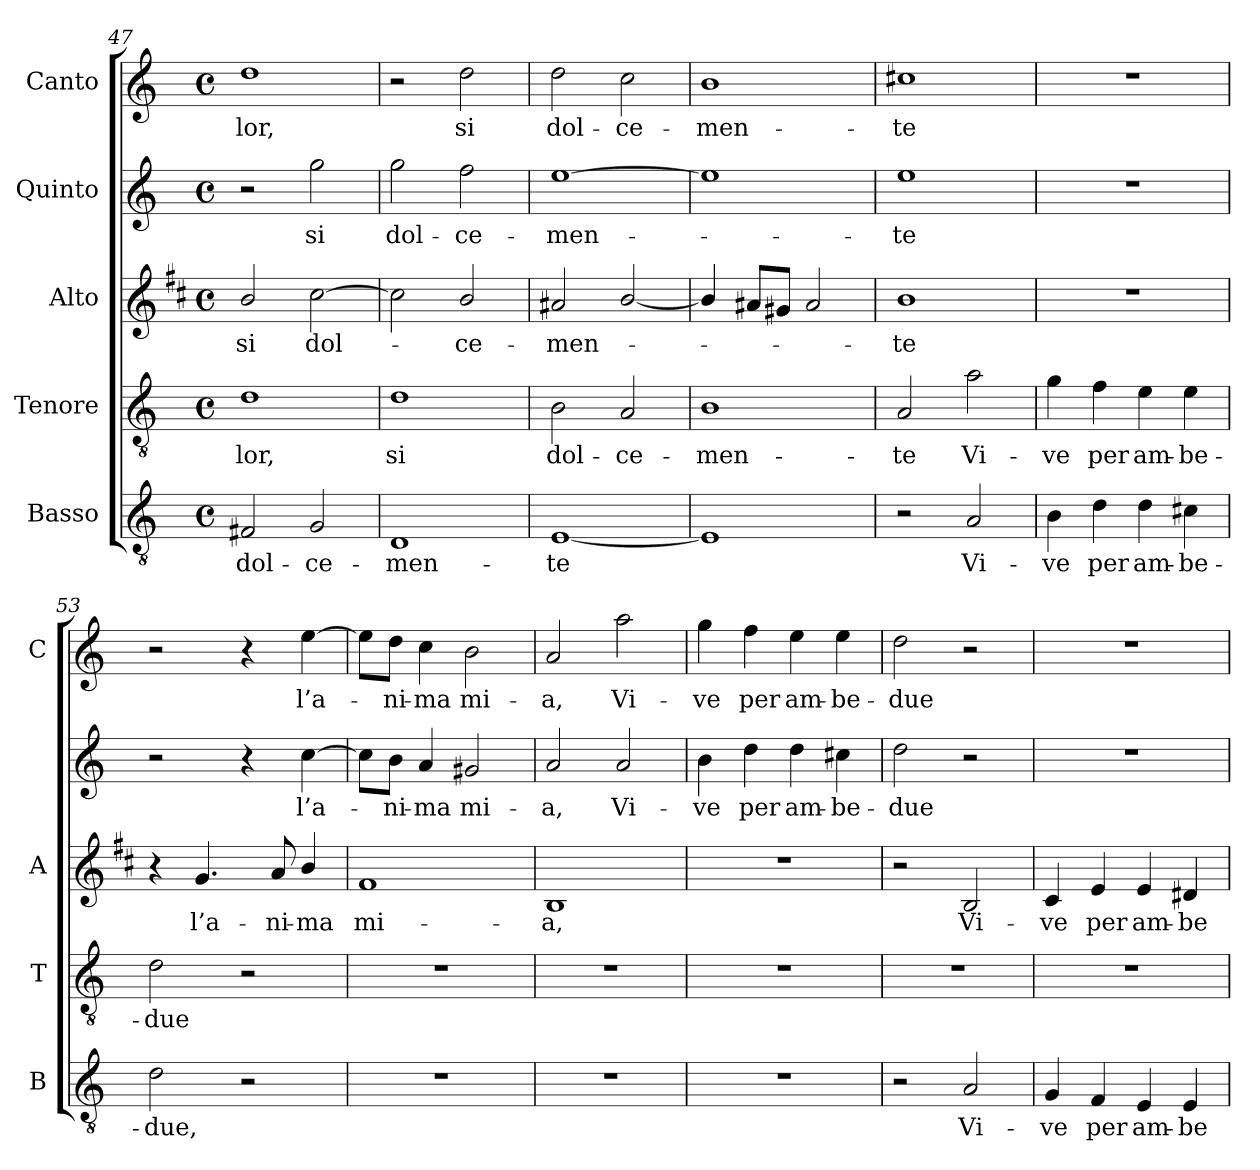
**kern	**text	**kern	**text	**kern	**text	**kern	**text	**kern	**text
*part5	*part5	*part4	*part4	*part3	*part3	*part2	*part2	*part1	*part1
*staff5	*staff5	*staff4	*staff4	*staff3	*staff3	*staff2	*staff2	*staff1	*staff1
*I"Basso	*	*I"Tenore	*	*I"Alto	*	*I"Quinto	*	*I"Canto	*
*I'B	*	*I'T	*	*I'A	*	*	*	*I'C	*
*clefGv2	*	*clefGv2	*	*clefG2	*	*clefG2	*	*clefG2	*
*	*	*	*	*ITrd1c2	*	*	*	*	*
*k[]	*	*k[]	*	*k[]	*	*k[]	*	*k[]	*
*C:	*	*C:	*	*C:	*	*C:	*	*C:	*
*M4/4	*	*M4/4	*	*M4/4	*	*M4/4	*	*M4/4	*
*met(c)	*	*met(c)	*	*met(c)	*	*met(c)	*	*met(c)	*
=47	=47	=47	=47	=47	=47	=47	=47	=47	=47
!	!LO:LY:b	!	!LO:LY:b	!	!LO:LY:b	!	!	!	!LO:LY:b
2F#X/	dol-	1d	lor,	2a/	si	2r	.	1dd	lor,
!	!LO:LY:b	!	!	!	!LO:LY:b	!	!LO:LY:b	!	!
2G/	-ce-	.	.	[2b\	dol-	2gg\	si	.	.
=48	=48	=48	=48	=48	=48	=48	=48	=48	=48
!	!LO:LY:b	!	!LO:LY:b	!	!	!	!LO:LY:b	!	!
1D	-men-	1d	si	2b\]	.	2gg\	dol-	2r	.
!	!	!	!	!	!LO:LY:b	!	!LO:LY:b	!	!LO:LY:b
.	.	.	.	2a/	-ce-	2ff\	-ce-	2dd\	si
=49	=49	=49	=49	=49	=49	=49	=49	=49	=49
!	!LO:LY:b	!	!LO:LY:b	!	!LO:LY:b	!	!LO:LY:b	!	!LO:LY:b
[1E	-te	2B\	dol-	2g#X/	-men-	[1ee	-men-	2dd\	dol-
!	!	!	!LO:LY:b	!	!	!	!	!	!LO:LY:b
.	.	2A/	-ce-	[2a/	.	.	.	2cc\	-ce-
=50	=50	=50	=50	=50	=50	=50	=50	=50	=50
!	!	!	!LO:LY:b	!	!	!	!	!	!LO:LY:b
1E]	.	1B	-men-	4a/]	.	1ee]	.	1b	-men-
.	.	.	.	8g#X/L	.	.	.	.	.
.	.	.	.	8f#X/J	.	.	.	.	.
.	.	.	.	2g#/	.	.	.	.	.
=51	=51	=51	=51	=51	=51	=51	=51	=51	=51
!	!	!	!LO:LY:b	!	!LO:LY:b	!	!LO:LY:b	!	!LO:LY:b
2r	.	2A/	-te	1a	-te	1ee	-te	1cc#X	-te
!	!LO:LY:b	!	!LO:LY:b	!	!	!	!	!	!
2A/	Vi-	2a\	Vi-	.	.	.	.	.	.
!!LO:LB:g=z
=52	=52	=52	=52	=52	=52	=52	=52	=52	=52
!	!LO:LY:b	!	!LO:LY:b	!	!	!	!	!	!
4B\	-ve	4g\	-ve	1r	.	1r	.	1r	.
!	!LO:LY:b	!	!LO:LY:b	!	!	!	!	!	!
4d\	per	4f\	per	.	.	.	.	.	.
!	!LO:LY:b	!	!LO:LY:b	!	!	!	!	!	!
4d\	am-	4e\	am-	.	.	.	.	.	.
!	!LO:LY:b	!	!LO:LY:b	!	!	!	!	!	!
4c#X\	-be-	4e\	-be-	.	.	.	.	.	.
=53	=53	=53	=53	=53	=53	=53	=53	=53	=53
!	!LO:LY:b	!	!LO:LY:b	!	!	!	!	!	!
2d\	-due,	2d\	-due	4r	.	2r	.	2r	.
!	!	!	!	!	!LO:LY:b	!	!	!	!
.	.	.	.	4.f/	l’a-	.	.	.	.
2r	.	2r	.	.	.	4r	.	4r	.
!	!	!	!	!	!LO:LY:b	!	!	!	!
.	.	.	.	8g/	-ni-	.	.	.	.
!	!	!	!	!	!LO:LY:b	!	!LO:LY:b	!	!LO:LY:b
.	.	.	.	4a/	-ma	[4cc\	l’a-	[4ee\	l’a-
=54	=54	=54	=54	=54	=54	=54	=54	=54	=54
!	!	!	!	!	!LO:LY:b	!	!	!	!
1r	.	1r	.	1e	mi-	8cc\L]	.	8ee\L]	.
!	!	!	!	!	!	!	!LO:LY:b	!	!LO:LY:b
.	.	.	.	.	.	8b\J	-ni-	8dd\J	-ni-
!	!	!	!	!	!	!	!LO:LY:b	!	!LO:LY:b
.	.	.	.	.	.	4a/	-ma	4cc\	-ma
!	!	!	!	!	!	!	!LO:LY:b	!	!LO:LY:b
.	.	.	.	.	.	2g#X/	mi-	2b\	mi-
=55	=55	=55	=55	=55	=55	=55	=55	=55	=55
!	!	!	!	!	!LO:LY:b	!	!LO:LY:b	!	!LO:LY:b
1r	.	1r	.	1A	-a,	2a/	-a,	2a/	-a,
!	!	!	!	!	!	!	!LO:LY:b	!	!LO:LY:b
.	.	.	.	.	.	2a/	Vi-	2aa\	Vi-
=56	=56	=56	=56	=56	=56	=56	=56	=56	=56
!	!	!	!	!	!	!	!LO:LY:b	!	!LO:LY:b
1r	.	1r	.	1r	.	4b\	-ve	4gg\	-ve
!	!	!	!	!	!	!	!LO:LY:b	!	!LO:LY:b
.	.	.	.	.	.	4dd\	per	4ff\	per
!	!	!	!	!	!	!	!LO:LY:b	!	!LO:LY:b
.	.	.	.	.	.	4dd\	am-	4ee\	am-
!	!	!	!	!	!	!	!LO:LY:b	!	!LO:LY:b
.	.	.	.	.	.	4cc#X\	-be-	4ee\	-be-
=57	=57	=57	=57	=57	=57	=57	=57	=57	=57
!	!	!	!	!	!	!	!LO:LY:b	!	!LO:LY:b
2r	.	1r	.	2r	.	2dd\	-due	2dd\	-due
!	!LO:LY:b	!	!	!	!LO:LY:b	!	!	!	!
2A/	Vi-	.	.	2A/	Vi-	2r	.	2r	.
=58	=58	=58	=58	=58	=58	=58	=58	=58	=58
!	!LO:LY:b	!	!	!	!LO:LY:b	!	!	!	!
4G/	-ve	1r	.	4B/	-ve	1r	.	1r	.
!	!LO:LY:b	!	!	!	!LO:LY:b	!	!	!	!
4F/	per	.	.	4d/	per	.	.	.	.
!	!LO:LY:b	!	!	!	!LO:LY:b	!	!	!	!
4E/	am-	.	.	4d/	am-	.	.	.	.
!	!LO:LY:b	!	!	!	!LO:LY:b	!	!	!	!
4E/	-be-	.	.	4c#X/	-be-	.	.	.	.
=	=	=	=	=	=	=	=	=	=
*-	*-	*-	*-	*-	*-	*-	*-	*-	*-
